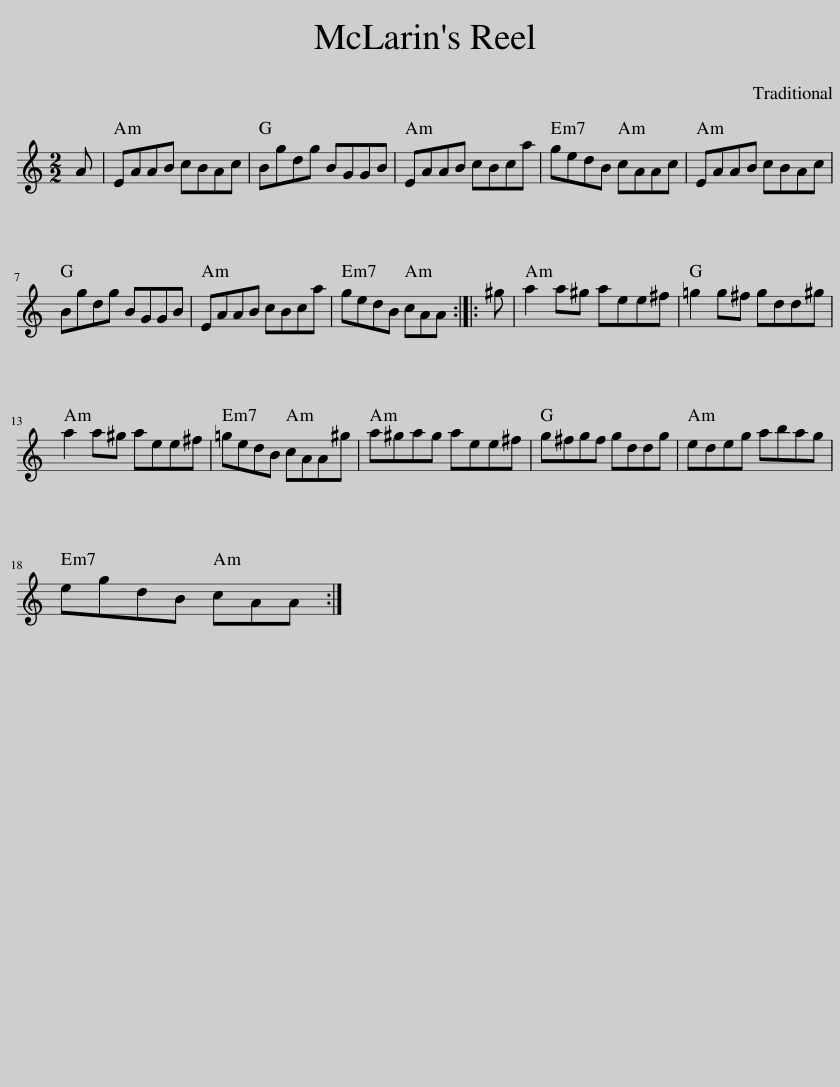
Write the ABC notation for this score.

X:1
L:1/8
M:2/2
I:linebreak $
K:C
V:1 treble
V:1
 A | EAAB cBAc | Bgdg BGGB | EAAB cBca | gedB cAAc | %5
 EAAB cBAc |$ Bgdg BGGB | EAAB cBca | gedB cAA :: ^g | %10
 a2 a^g aee^f | =g2 g^f gdd^g |$ a2 a^g aee^f | =gedB cAA^g | a^gag aee^f | %15
 g^fgf gddg | edeg abag |$ egdB cAA :| %18
